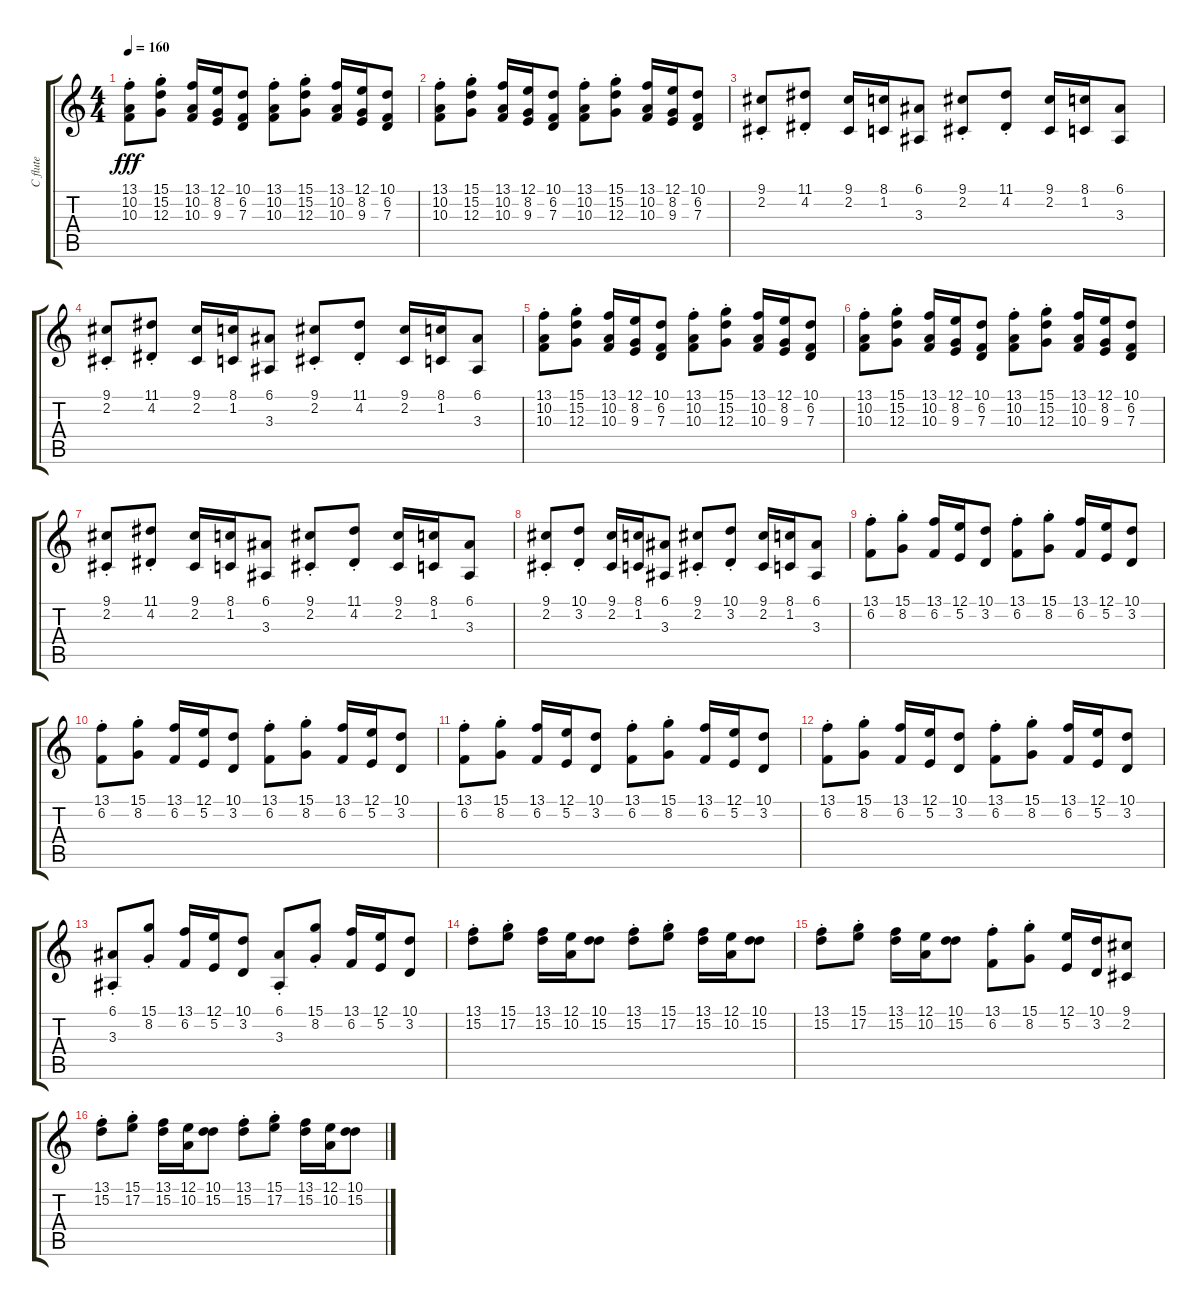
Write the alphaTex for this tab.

\track ("C flute" "C flute") {instrument flute}
\staff {score tabs}
\tuning (E4 B3 G3 D3 A2 E2) {hide}
\ts (4 4)
\tempo 160
\clef g2
\ks c
(13.1{st} 10.2{st} 10.3{st}).8{dy fff} (15.1{st} 15.2{st} 12.3{st}).8 (13.1 10.2 10.3).16 (12.1 8.2 9.3).16 (10.1 6.2 7.3).8 (13.1{st} 10.2{st} 10.3{st}).8 (15.1{st} 15.2{st} 12.3{st}).8 (13.1 10.2 10.3).16 (12.1 8.2 9.3).16 (10.1 6.2 7.3).8 |
(13.1{st} 10.2{st} 10.3{st}).8 (15.1{st} 15.2{st} 12.3{st}).8 (13.1 10.2 10.3).16 (12.1 8.2 9.3).16 (10.1 6.2 7.3).8 (13.1{st} 10.2{st} 10.3{st}).8 (15.1{st} 15.2{st} 12.3{st}).8 (13.1 10.2 10.3).16 (12.1 8.2 9.3).16 (10.1 6.2 7.3).8 |
(9.1{st} 2.2{st}).8 (11.1{st} 4.2{st}).8 (9.1 2.2).16 (8.1 1.2).16 (6.1 3.3).8 (9.1{st} 2.2{st}).8 (11.1{st} 4.2{st}).8 (9.1 2.2).16 (8.1 1.2).16 (6.1 3.3).8 |
(9.1{st} 2.2{st}).8 (11.1{st} 4.2{st}).8 (9.1 2.2).16 (8.1 1.2).16 (6.1 3.3).8 (9.1{st} 2.2{st}).8 (11.1{st} 4.2{st}).8 (9.1 2.2).16 (8.1 1.2).16 (6.1 3.3).8 |
(13.1{st} 10.2{st} 10.3{st}).8 (15.1{st} 15.2{st} 12.3{st}).8 (13.1 10.2 10.3).16 (12.1 8.2 9.3).16 (10.1 6.2 7.3).8 (13.1{st} 10.2{st} 10.3{st}).8 (15.1{st} 15.2{st} 12.3{st}).8 (13.1 10.2 10.3).16 (12.1 8.2 9.3).16 (10.1 6.2 7.3).8 |
(13.1{st} 10.2{st} 10.3{st}).8 (15.1{st} 15.2{st} 12.3{st}).8 (13.1 10.2 10.3).16 (12.1 8.2 9.3).16 (10.1 6.2 7.3).8 (13.1{st} 10.2{st} 10.3{st}).8 (15.1{st} 15.2{st} 12.3{st}).8 (13.1 10.2 10.3).16 (12.1 8.2 9.3).16 (10.1 6.2 7.3).8 |
(9.1{st} 2.2{st}).8 (11.1{st} 4.2{st}).8 (9.1 2.2).16 (8.1 1.2).16 (6.1 3.3).8 (9.1{st} 2.2{st}).8 (11.1{st} 4.2{st}).8 (9.1 2.2).16 (8.1 1.2).16 (6.1 3.3).8 |
(9.1{st} 2.2{st}).8 (10.1{st} 3.2{st}).8 (9.1 2.2).16 (8.1 1.2).16 (6.1 3.3).8 (9.1{st} 2.2{st}).8 (10.1{st} 3.2{st}).8 (9.1 2.2).16 (8.1 1.2).16 (6.1 3.3).8 |
(13.1{st} 6.2{st}).8 (15.1{st} 8.2{st}).8 (13.1 6.2).16 (12.1 5.2).16 (10.1 3.2).8 (13.1{st} 6.2{st}).8 (15.1{st} 8.2{st}).8 (13.1 6.2).16 (12.1 5.2).16 (10.1 3.2).8 |
(13.1{st} 6.2{st}).8 (15.1{st} 8.2{st}).8 (13.1 6.2).16 (12.1 5.2).16 (10.1 3.2).8 (13.1{st} 6.2{st}).8 (15.1{st} 8.2{st}).8 (13.1 6.2).16 (12.1 5.2).16 (10.1 3.2).8 |
(13.1{st} 6.2{st}).8 (15.1{st} 8.2{st}).8 (13.1 6.2).16 (12.1 5.2).16 (10.1 3.2).8 (13.1{st} 6.2{st}).8 (15.1{st} 8.2{st}).8 (13.1 6.2).16 (12.1 5.2).16 (10.1 3.2).8 |
(13.1{st} 6.2{st}).8 (15.1{st} 8.2{st}).8 (13.1 6.2).16 (12.1 5.2).16 (10.1 3.2).8 (13.1{st} 6.2{st}).8 (15.1{st} 8.2{st}).8 (13.1 6.2).16 (12.1 5.2).16 (10.1 3.2).8 |
(6.1{st} 3.3{st}).8 (15.1{st} 8.2{st}).8 (13.1 6.2).16 (12.1 5.2).16 (10.1 3.2).8 (6.1{st} 3.3{st}).8 (15.1{st} 8.2{st}).8 (13.1 6.2).16 (12.1 5.2).16 (10.1 3.2).8 |
(13.1{st} 15.2{st}).8 (15.1{st} 17.2{st}).8 (13.1 15.2).16 (12.1 10.2).16 (10.1 15.2).8 (13.1{st} 15.2{st}).8 (15.1{st} 17.2{st}).8 (13.1 15.2).16 (12.1 10.2).16 (10.1 15.2).8 |
(13.1{st} 15.2{st}).8 (15.1{st} 17.2{st}).8 (13.1 15.2).16 (12.1 10.2).16 (10.1 15.2).8 (13.1{st} 6.2{st}).8 (15.1{st} 8.2{st}).8 (12.1 5.2).16 (10.1 3.2).16 (9.1 2.2).8 |
(13.1{st} 15.2{st}).8 (15.1{st} 17.2{st}).8 (13.1 15.2).16 (12.1 10.2).16 (10.1 15.2).8 (13.1{st} 15.2{st}).8 (15.1{st} 17.2{st}).8 (13.1 15.2).16 (12.1 10.2).16 (10.1 15.2).8
